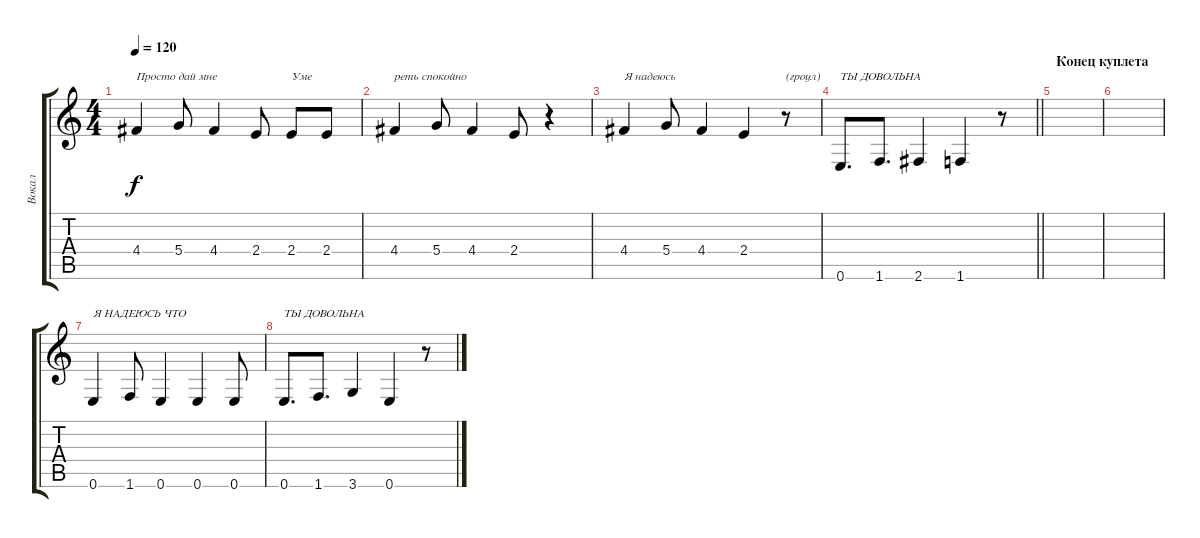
\track ("Вокал" "Вокал") {instrument electricguitarclean}
\staff {score tabs}
\tuning (E4 B3 G3 D3 A2 E2) {hide}
\ts (4 4)
\tempo 120
\clef g2
\ks c
4.4.4{txt "Просто дай мне" dy f} 5.4.8 4.4.4 2.4.8 2.4.8{txt "Уме"} 2.4.8 |
4.4.4{txt "реть спокойно"} 5.4.8 4.4.4 2.4.8 r.4 |
4.4.4{txt "Я надеюсь"} 5.4.8 4.4.4 2.4.4 r.8{txt "(гроул)"} |
\barLineRight lightlight
0.6.8{d txt "ТЫ ДОВОЛЬНА " instrument electricguitarclean} 1.6.8{d} 2.6.4 1.6.4 r.8 |
\section ("" "Конец куплета")
|
|
0.6.4{txt "Я НАДЕЮСЬ ЧТО"} 1.6.8 0.6.4 0.6.4 0.6.8 |
0.6.8{d txt "ТЫ ДОВОЛЬНА"} 1.6.8{d} 3.6.4 0.6.4 r.8
